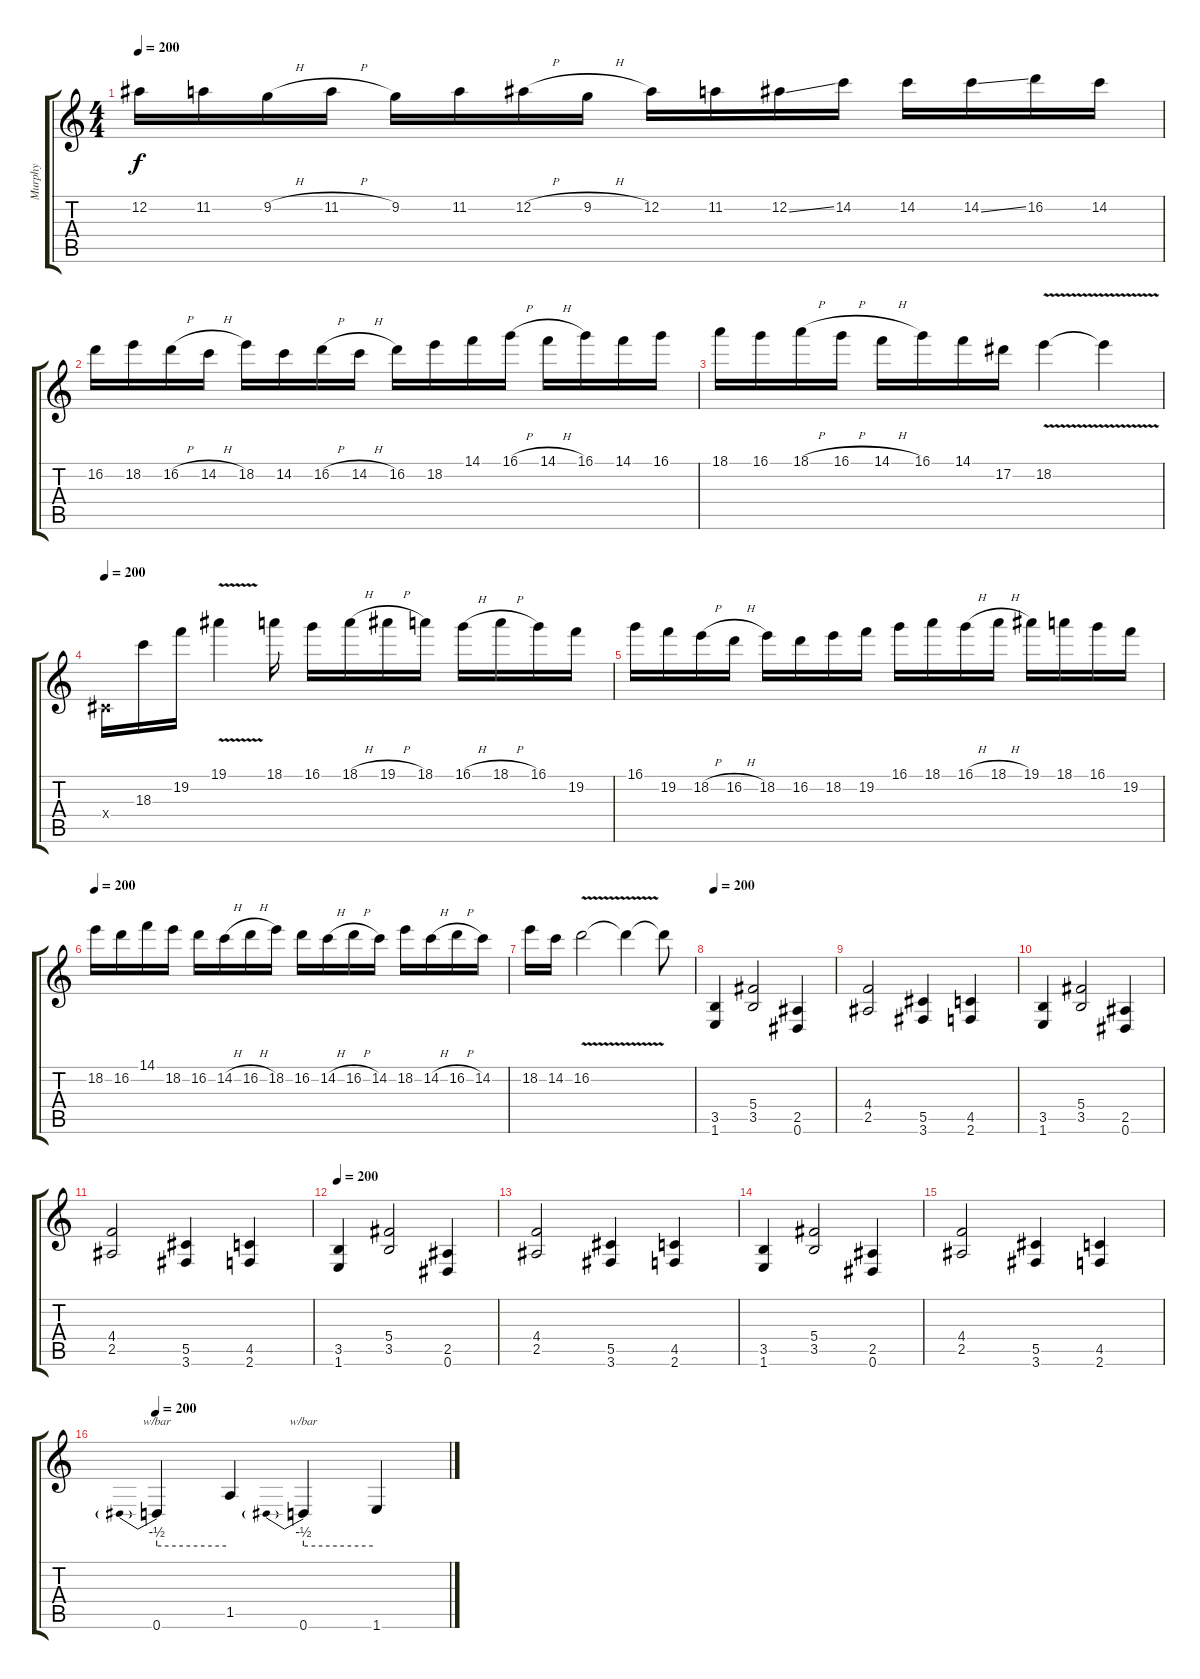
\track ("Murphy" "Murphy") {instrument distortionguitar}
\staff {score tabs}
\tuning (Eb4 Bb3 Gb3 Db3 Ab2 Eb2) {hide}
\ts (4 4)
\tempo 200
\clef g2
\ks c
12.2.16{dy f} 11.2.16 9.2{h}.16 11.2{h}.16 9.2.16 11.2.16 12.2{h}.16 9.2{h}.16 12.2.16 11.2.16 12.2{ss}.16 14.2.16 14.2.16 14.2{ss}.16 16.2.16 14.2.16 |
16.2.16 18.2.16 16.2{h}.16 14.2{h}.16 18.2.16 14.2.16 16.2{h}.16 14.2{h}.16 16.2.16 18.2.16 14.1.16 16.1{h}.16 14.1{h}.16 16.1.16 14.1.16 16.1.16 |
18.1.16 16.1.16 18.1{h}.16 16.1{h}.16 14.1{h}.16 16.1.16 14.1.16 17.2.16 18.2{v}.4 18.2{t}.4 |
\tempo 200
0.4{x}.16 18.3.16 19.2.16 19.1{v}.4 18.1.16 16.1.16 18.1{h}.16 19.1{h}.16 18.1.16 16.1{h}.16 18.1{h}.16 16.1.16 19.2.16 |
16.1.16 19.2.16 18.2{h}.16 16.2{h}.16 18.2.16 16.2.16 18.2.16 19.2.16 16.1.16 18.1.16 16.1{h}.16 18.1{h}.16 19.1.16 18.1.16 16.1.16 19.2.16 |
\tempo 200
18.2.16 16.2.16 14.1.16 18.2.16 16.2.16 14.2{h}.16 16.2{h}.16 18.2.16 16.2.16 14.2{h}.16 16.2{h}.16 14.2.16 18.2.16 14.2{h}.16 16.2{h}.16 14.2.16 |
18.2.16 14.2.16 16.2{v}.2 16.2{t}.4 16.2{t}.8 |
\tempo 200
(3.5 1.6).4 (5.4 3.5).2 (2.5 0.6).4 |
(4.4 2.5).2 (5.5 3.6).4 (4.5 2.6).4 |
(3.5 1.6).4 (5.4 3.5).2 (2.5 0.6).4 |
(4.4 2.5).2 (5.5 3.6).4 (4.5 2.6).4 |
\tempo 200
(3.5 1.6).4 (5.4 3.5).2 (2.5 0.6).4 |
(4.4 2.5).2 (5.5 3.6).4 (4.5 2.6).4 |
(3.5 1.6).4 (5.4 3.5).2 (2.5 0.6).4 |
(4.4 2.5).2 (5.5 3.6).4 (4.5 2.6).4 |
\tempo 200
0.6.4{tbe (predive default 0 -2 60 -2)} 1.5.4 0.6.4{tbe (predive default 0 -2 60 -2)} 1.6.4
